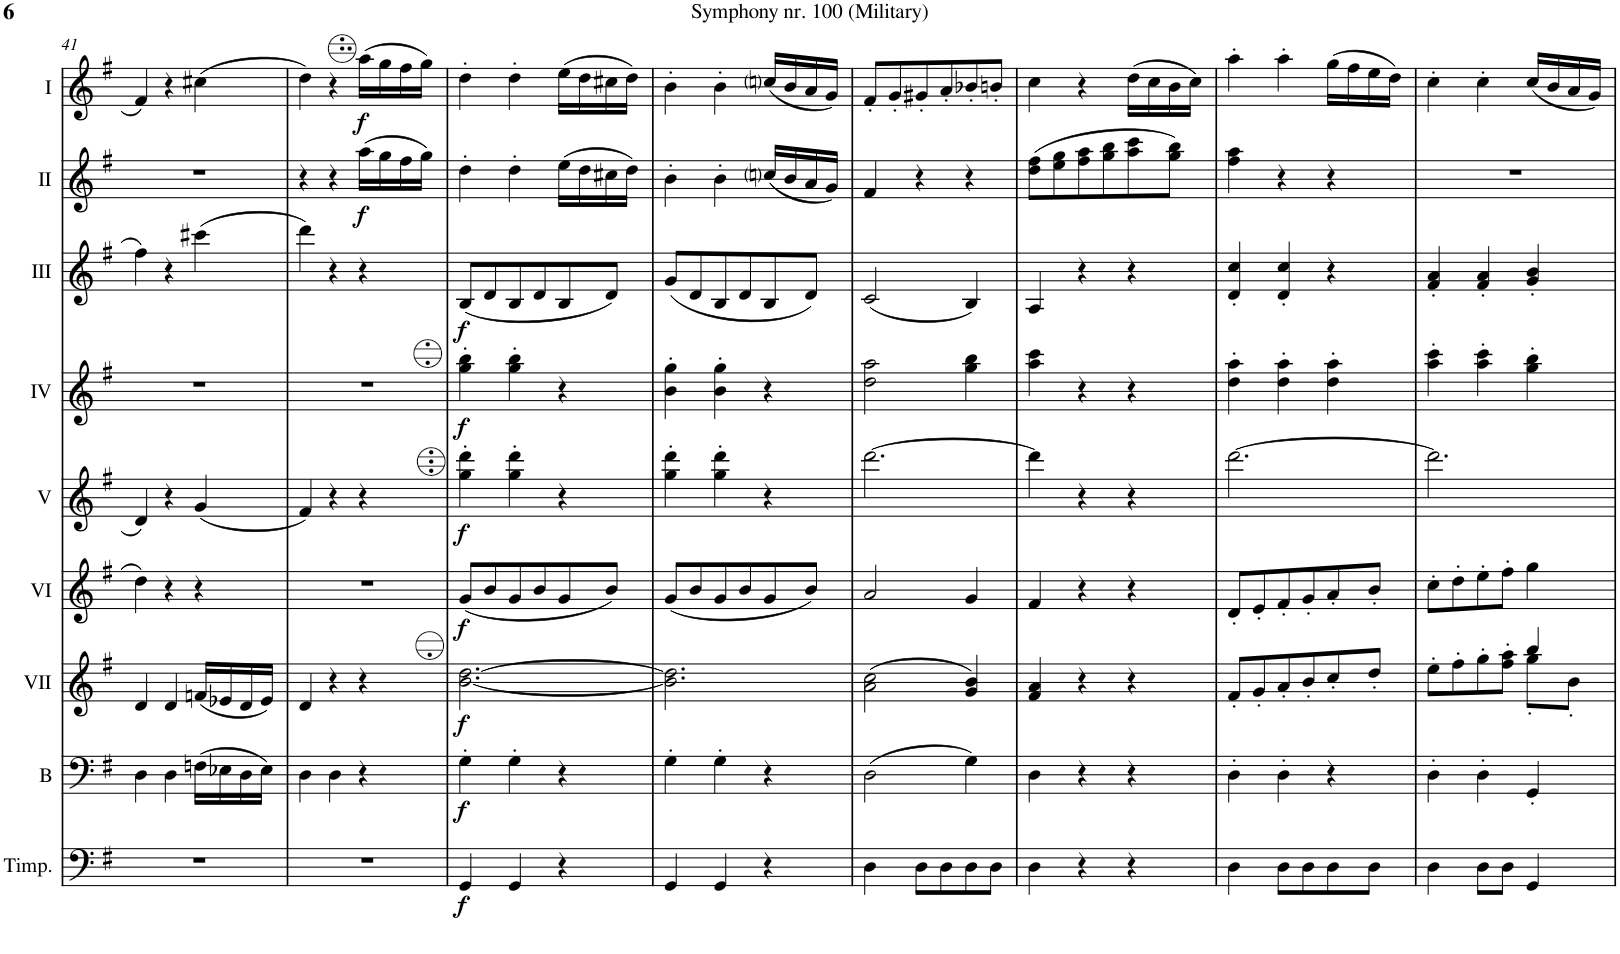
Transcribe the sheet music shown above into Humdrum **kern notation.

**kern	**dynam	**kern	**dynam	**kern	**dynam	**kern	**dynam	**kern	**dynam	**kern	**dynam	**kern	**dynam	**kern	**dynam	**kern	**dynam
*part9	*part9	*part8	*part8	*part7	*part7	*part6	*part6	*part5	*part5	*part4	*part4	*part3	*part3	*part2	*part2	*part1	*part1
*staff9	*staff9	*staff8	*staff8	*staff7	*staff7	*staff6	*staff6	*staff5	*staff5	*staff4	*staff4	*staff3	*staff3	*staff2	*staff2	*staff1	*staff1
*I"Timpani (in G D)	*	*I"Bass	*	*I"Acc. 7	*	*I"Acc. 6	*	*I"Acc. 5	*	*I"Acc. 4	*	*I"Acc. 3	*	*I"Acc. 2	*	*I"Acc. 1	*
*I'Timp.	*	*I'B	*	*	*	*	*	*	*	*	*	*	*	*	*	*	*
!!LO:PB:g=z
*clefF4	*	*clefF4	*	*clefG2	*	*clefG2	*	*clefG2	*	*clefG2	*	*clefG2	*	*clefG2	*	*clefG2	*
*	*	*Trd7c12	*	*Trd7c12	*	*Trd7c12	*	*Trd7c12	*	*Trd7c12	*	*	*	*	*	*	*
*k[f#]	*	*k[f#]	*	*k[f#]	*	*k[f#]	*	*k[f#]	*	*k[f#]	*	*k[f#]	*	*k[f#]	*	*k[f#]	*
*M3/4	*	*M3/4	*	*M3/4	*	*M3/4	*	*M3/4	*	*M3/4	*	*M3/4	*	*M3/4	*	*M3/4	*
=41	=41	=41	=41	=41	=41	=41	=41	=41	=41	=41	=41	=41	=41	=41	=41	=41	=41
2.r	.	4D\	.	4d/	.	4dd\	.	4dd/	.	2.r	.	4ff#\	.	2.r	.	4f#/	.
.	.	4D\	.	4d/	.	4r	.	4r	.	.	.	4r	.	.	.	4r	.
.	.	(16Fn\LL	.	(16fn/LL	.	4r	.	(4gg/	.	.	.	(4ccc#X\	.	.	.	(4cc#X\	.
.	.	16E-X\	.	16e-X/	.	.	.	.	.	.	.	.	.	.	.	.	.
.	.	16D\	.	16d/	.	.	.	.	.	.	.	.	.	.	.	.	.
.	.	16E-\JJ)	.	16e-/JJ)	.	.	.	.	.	.	.	.	.	.	.	.	.
=42	=42	=42	=42	=42	=42	=42	=42	=42	=42	=42	=42	=42	=42	=42	=42	=42	=42
2.r	.	4D\	.	4d/	.	2.r	.	4ff#/)	.	2.r	.	4ddd\)	.	4r	.	4dd\)	.
.	.	4D\	.	4r	.	.	.	4r	.	.	.	4r	.	4r	.	4r	.
!	!	!	!	!	!	!	!	!	!	!	!	!	!	!	!LO:DY:b	!	!LO:DY:b
.	.	4r	.	4r	.	.	.	4r	.	.	.	4r	.	(16aa\LL	f	(16aa\LL	f
.	.	.	.	.	.	.	.	.	.	.	.	.	.	16gg\	.	16gg\	.
.	.	.	.	.	.	.	.	.	.	.	.	.	.	16ff#\	.	16ff#\	.
.	.	.	.	.	.	.	.	.	.	.	.	.	.	16gg\JJ)	.	16gg\JJ)	.
=43	=43	=43	=43	=43	=43	=43	=43	=43	=43	=43	=43	=43	=43	=43	=43	=43	=43
!	!LO:DY:b	!	!LO:DY:b	!	!LO:DY:b	!	!LO:DY:b	!	!LO:DY:b	!	!LO:DY:b	!	!LO:DY:b	!	!	!	!
4GG/	f	4G'\	f	[2.b\ [2.dd\	f	(8g/L	f	4gg\' 4ddd\'	f	4gg\' 4bb\'	f	(8B/L	f	4dd'\	.	4dd'\	.
.	.	.	.	.	.	8b/	.	.	.	.	.	8d/	.	.	.	.	.
4GG/	.	4G'\	.	.	.	8g/	.	4gg\' 4ddd\'	.	4gg\' 4bb\'	.	8B/	.	4dd'\	.	4dd'\	.
.	.	.	.	.	.	8b/	.	.	.	.	.	8d/	.	.	.	.	.
4r	.	4r	.	.	.	8g/	.	4r	.	4r	.	8B/	.	(16ee\LL	.	(16ee\LL	.
.	.	.	.	.	.	.	.	.	.	.	.	.	.	16dd\	.	16dd\	.
.	.	.	.	.	.	8b/J)	.	.	.	.	.	8d/J)	.	16cc#X\	.	16cc#X\	.
.	.	.	.	.	.	.	.	.	.	.	.	.	.	16dd\JJ)	.	16dd\JJ)	.
=44	=44	=44	=44	=44	=44	=44	=44	=44	=44	=44	=44	=44	=44	=44	=44	=44	=44
4GG/	.	4G'\	.	2.b\] 2.dd\]	.	(8g/L	.	4gg\' 4ddd\'	.	4b\' 4gg\'	.	(8g/L	.	4b'\	.	4b'\	.
.	.	.	.	.	.	8b/	.	.	.	.	.	8d/	.	.	.	.	.
4GG/	.	4G'\	.	.	.	8g/	.	4gg\' 4ddd\'	.	4b\' 4gg\'	.	8B/	.	4b'\	.	4b'\	.
.	.	.	.	.	.	8b/	.	.	.	.	.	8d/	.	.	.	.	.
4r	.	4r	.	.	.	8g/	.	4r	.	4r	.	8B/	.	(16ccni/LL	.	(16ccni/LL	.
.	.	.	.	.	.	.	.	.	.	.	.	.	.	16b/	.	16b/	.
.	.	.	.	.	.	8b/J)	.	.	.	.	.	8d/J)	.	16a/	.	16a/	.
.	.	.	.	.	.	.	.	.	.	.	.	.	.	16g/JJ)	.	16g/JJ)	.
=45	=45	=45	=45	=45	=45	=45	=45	=45	=45	=45	=45	=45	=45	=45	=45	=45	=45
4D\	.	(2D\	.	(2a\ 2cc\	.	2a/	.	[2.ddd\	.	2dd\ 2aa\	.	(2c/	.	4f#/	.	8f#'/L	.
.	.	.	.	.	.	.	.	.	.	.	.	.	.	.	.	8g'/	.
8D\L	.	.	.	.	.	.	.	.	.	.	.	.	.	4r	.	8g#X'/	.
8D\	.	.	.	.	.	.	.	.	.	.	.	.	.	.	.	8a'/	.
8D\	.	4G\)	.	4g/ 4b/)	.	4g/	.	.	.	4gg\ 4bb\	.	4B/)	.	4r	.	8b-X'/	.
8D\J	.	.	.	.	.	.	.	.	.	.	.	.	.	.	.	8bn'/J	.
=46	=46	=46	=46	=46	=46	=46	=46	=46	=46	=46	=46	=46	=46	=46	=46	=46	=46
4D\	.	4D\	.	4f#/ 4a/	.	4f#/	.	4ddd\]	.	4aa\ 4ccc\	.	4A/	.	(8dd\ 8ff#\L	.	4cc\	.
.	.	.	.	.	.	.	.	.	.	.	.	.	.	8ee\ 8gg\	.	.	.
4r	.	4r	.	4r	.	4r	.	4r	.	4r	.	4r	.	8ff#\ 8aa\	.	4r	.
.	.	.	.	.	.	.	.	.	.	.	.	.	.	8gg\ 8bb\	.	.	.
4r	.	4r	.	4r	.	4r	.	4r	.	4r	.	4r	.	8aa\ 8ccc\	.	(16dd\LL	.
.	.	.	.	.	.	.	.	.	.	.	.	.	.	.	.	16cc\	.
.	.	.	.	.	.	.	.	.	.	.	.	.	.	8gg\ 8bb\J)	.	16b\	.
.	.	.	.	.	.	.	.	.	.	.	.	.	.	.	.	16cc\JJ)	.
=47	=47	=47	=47	=47	=47	=47	=47	=47	=47	=47	=47	=47	=47	=47	=47	=47	=47
4D\	.	4D'\	.	8f#'/L	.	8d'/L	.	[2.ddd\	.	4dd\' 4aa\'	.	4d/' 4cc/'	.	4ff#\ 4aa\	.	4aa'\	.
.	.	.	.	8g'/	.	8e'/	.	.	.	.	.	.	.	.	.	.	.
8D\L	.	4D'\	.	8a'/	.	8f#'/	.	.	.	4dd\' 4aa\'	.	4d/' 4cc/'	.	4r	.	4aa'\	.
8D\	.	.	.	8b'/	.	8g'/	.	.	.	.	.	.	.	.	.	.	.
8D\	.	4r	.	8cc'/	.	8a'/	.	.	.	4dd\' 4aa\'	.	4r	.	4r	.	(16gg\LL	.
.	.	.	.	.	.	.	.	.	.	.	.	.	.	.	.	16ff#\	.
8D\J	.	.	.	8dd'/J	.	8b'/J	.	.	.	.	.	.	.	.	.	16ee\	.
.	.	.	.	.	.	.	.	.	.	.	.	.	.	.	.	16dd\JJ)	.
=48	=48	=48	=48	=48	=48	=48	=48	=48	=48	=48	=48	=48	=48	=48	=48	=48	=48
*	*	*	*	*^	*	*	*	*	*	*	*	*	*	*	*	*	*
4D\	.	4D'\	.	8ee'\L	2ryy	.	8cc'\L	.	2.ddd\]	.	4aa\' 4ccc\'	.	4f#/' 4a/'	.	2.r	.	4cc'\	.
.	.	.	.	8ff#'\	.	.	8dd'\	.	.	.	.	.	.	.	.	.	.	.
8D\L	.	4D'\	.	8gg'\	.	.	8ee'\	.	.	.	4aa\' 4ccc\'	.	4f#/' 4a/'	.	.	.	4cc'\	.
8D\J	.	.	.	8ff#\' 8aa\'J	.	.	8ff#'\J	.	.	.	.	.	.	.	.	.	.	.
4GG/	.	4GG'/	.	4bb/	8gg'\L	.	4gg\	.	.	.	4gg\' 4bb\'	.	4g/' 4b/'	.	.	.	(16cc/LL	.
.	.	.	.	.	.	.	.	.	.	.	.	.	.	.	.	.	16b/	.
.	.	.	.	.	8b'\J	.	.	.	.	.	.	.	.	.	.	.	16a/	.
.	.	.	.	.	.	.	.	.	.	.	.	.	.	.	.	.	16g/JJ)	.
*	*	*	*	*v	*v	*	*	*	*	*	*	*	*	*	*	*	*	*
=	=	=	=	=	=	=	=	=	=	=	=	=	=	=	=	=	=
*-	*-	*-	*-	*-	*-	*-	*-	*-	*-	*-	*-	*-	*-	*-	*-	*-	*-
